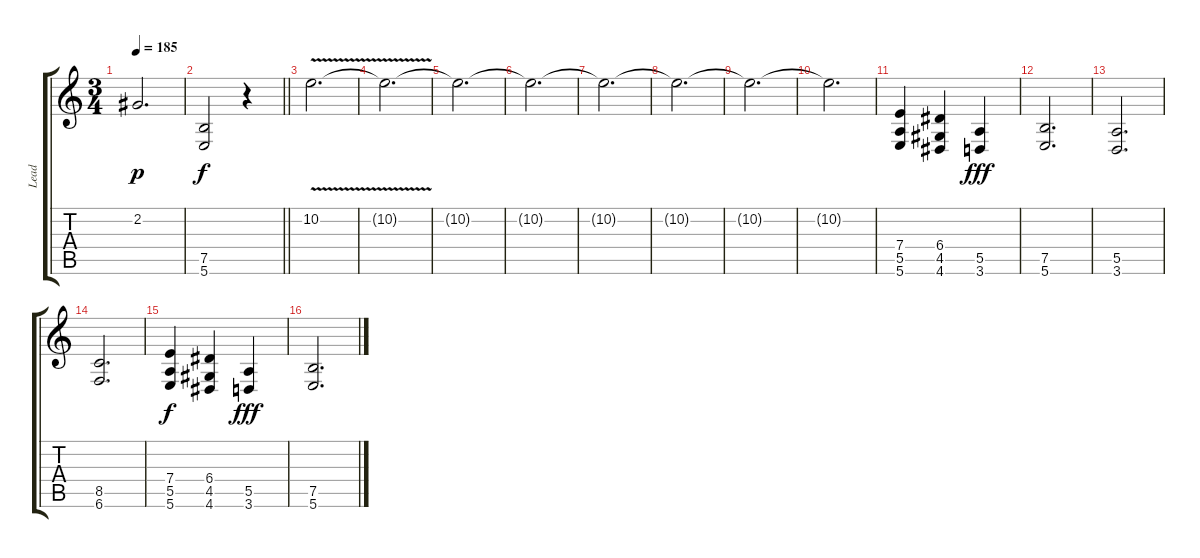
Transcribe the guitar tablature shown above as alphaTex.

\track ("Lead" "Lead") {instrument distortionguitar}
\staff {score tabs}
\tuning (B3 Gb3 D3 A2 E2 B1) {hide}
\ts (3 4)
\tempo 185
\clef g2
\ks c
2.2.2{d dy p} |
\barLineRight lightlight
(7.5 5.6).2{dy f} r.4 |
10.2{v}.2{d volume 0} |
10.2{t}.2{d volume 16} |
10.2{t}.2{d} |
10.2{t}.2{d} |
10.2{t}.2{d} |
10.2{t}.2{d} |
10.2{t}.2{d} |
10.2{t}.2{d} |
(7.4 5.5 5.6).4 (6.4 4.5 4.6).4 (5.5 3.6).4{dy fff} |
(7.5 5.6).2{d} |
(5.5 3.6).2{d} |
(8.5 6.6).2{d} |
(7.4 5.5 5.6).4{dy f} (6.4 4.5 4.6).4 (5.5 3.6).4{dy fff} |
(7.5 5.6).2{d}
